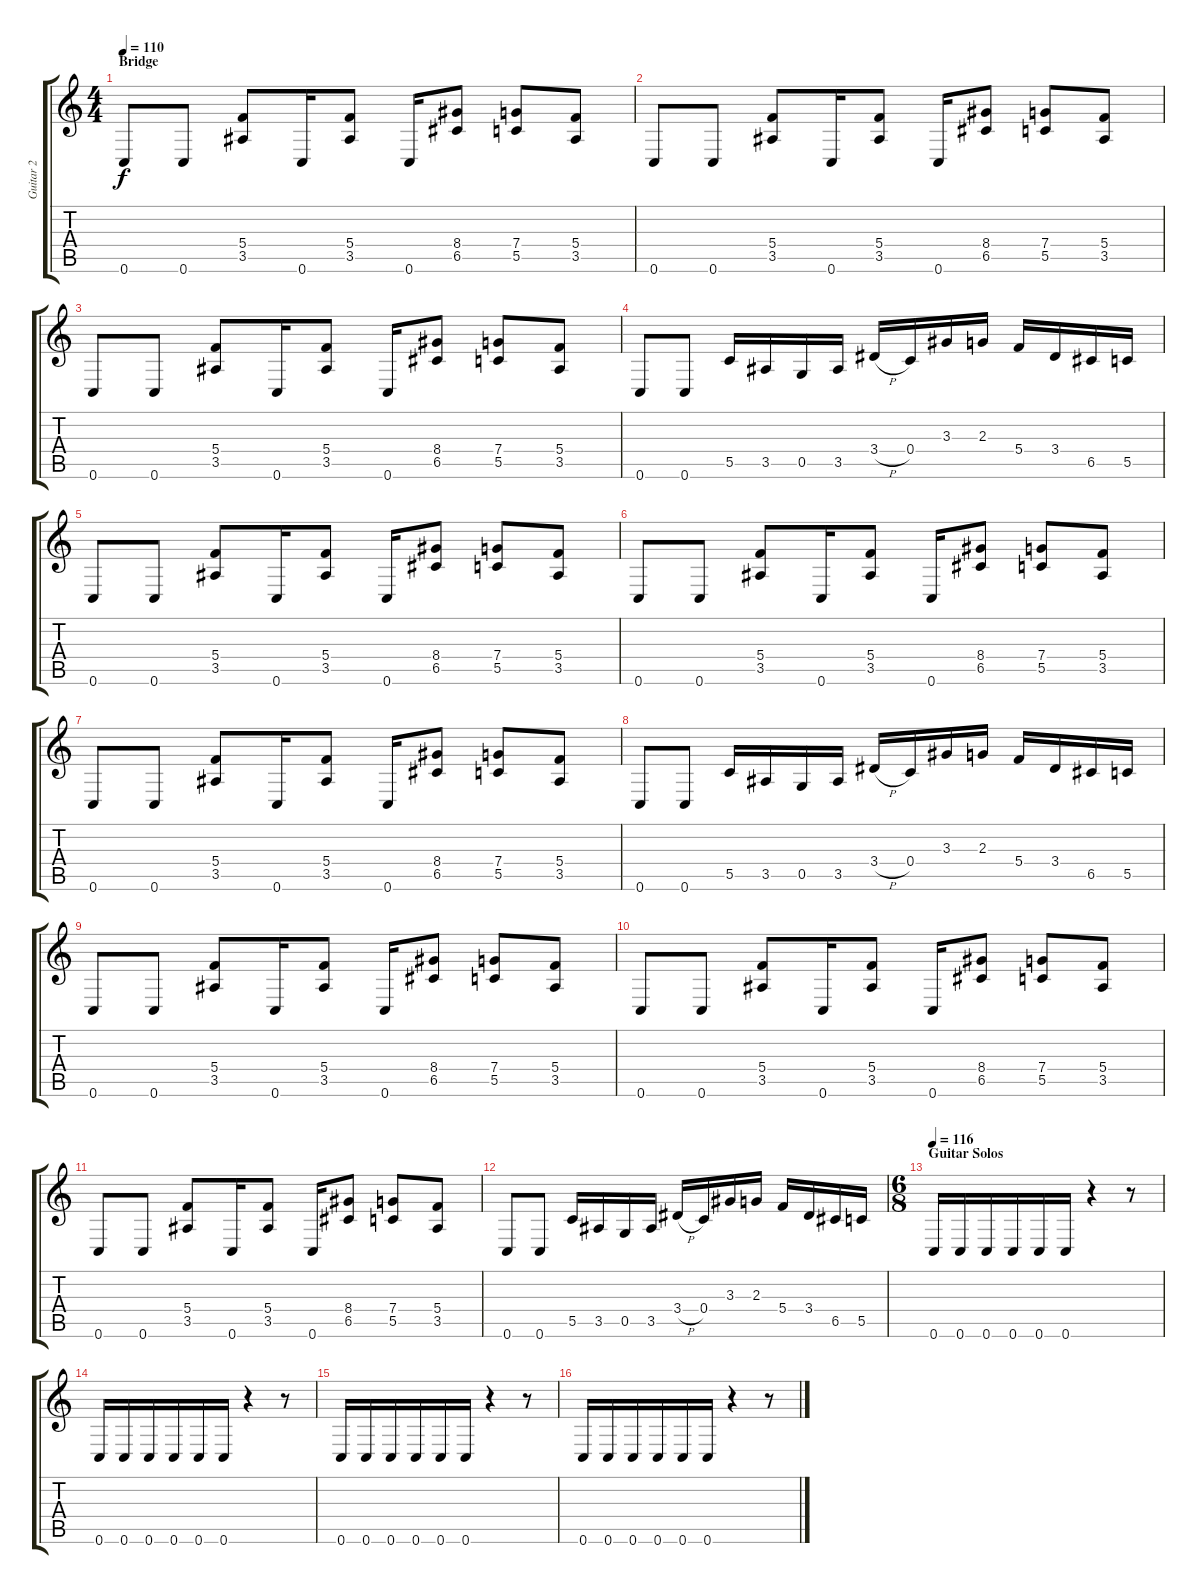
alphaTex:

\track ("Guitar 2" "Guitar 2") {instrument distortionguitar}
\staff {score tabs}
\tuning (D4 A3 F3 C3 G2 C2) {hide}
\ts (4 4)
\section ("" "Bridge")
\tempo 110
\clef g2
\ks c
0.6.8{dy f} 0.6.8 (5.4 3.5).8 0.6.16 (5.4 3.5).8 0.6.16 (8.4 6.5).8 (7.4 5.5).8 (5.4 3.5).8 |
0.6.8 0.6.8 (5.4 3.5).8 0.6.16 (5.4 3.5).8 0.6.16 (8.4 6.5).8 (7.4 5.5).8 (5.4 3.5).8 |
0.6.8 0.6.8 (5.4 3.5).8 0.6.16 (5.4 3.5).8 0.6.16 (8.4 6.5).8 (7.4 5.5).8 (5.4 3.5).8 |
0.6.8 0.6.8 5.5.16 3.5.16 0.5.16 3.5.16 3.4{h}.16 0.4.16 3.3.16 2.3.16 5.4.16 3.4.16 6.5.16 5.5.16 |
0.6.8 0.6.8 (5.4 3.5).8 0.6.16 (5.4 3.5).8 0.6.16 (8.4 6.5).8 (7.4 5.5).8 (5.4 3.5).8 |
0.6.8 0.6.8 (5.4 3.5).8 0.6.16 (5.4 3.5).8 0.6.16 (8.4 6.5).8 (7.4 5.5).8 (5.4 3.5).8 |
0.6.8 0.6.8 (5.4 3.5).8 0.6.16 (5.4 3.5).8 0.6.16 (8.4 6.5).8 (7.4 5.5).8 (5.4 3.5).8 |
0.6.8 0.6.8 5.5.16 3.5.16 0.5.16 3.5.16 3.4{h}.16 0.4.16 3.3.16 2.3.16 5.4.16 3.4.16 6.5.16 5.5.16 |
0.6.8 0.6.8 (5.4 3.5).8 0.6.16 (5.4 3.5).8 0.6.16 (8.4 6.5).8 (7.4 5.5).8 (5.4 3.5).8 |
0.6.8 0.6.8 (5.4 3.5).8 0.6.16 (5.4 3.5).8 0.6.16 (8.4 6.5).8 (7.4 5.5).8 (5.4 3.5).8 |
0.6.8 0.6.8 (5.4 3.5).8 0.6.16 (5.4 3.5).8 0.6.16 (8.4 6.5).8 (7.4 5.5).8 (5.4 3.5).8 |
0.6.8 0.6.8 5.5.16 3.5.16 0.5.16 3.5.16 3.4{h}.16 0.4.16 3.3.16 2.3.16 5.4.16 3.4.16 6.5.16 5.5.16 |
\ts (6 8)
\section ("" "Guitar Solos")
\tempo 116
0.6.16 0.6.16 0.6.16 0.6.16 0.6.16 0.6.16 r.4 r.8 |
0.6.16 0.6.16 0.6.16 0.6.16 0.6.16 0.6.16 r.4 r.8 |
0.6.16 0.6.16 0.6.16 0.6.16 0.6.16 0.6.16 r.4 r.8 |
0.6.16 0.6.16 0.6.16 0.6.16 0.6.16 0.6.16 r.4 r.8
